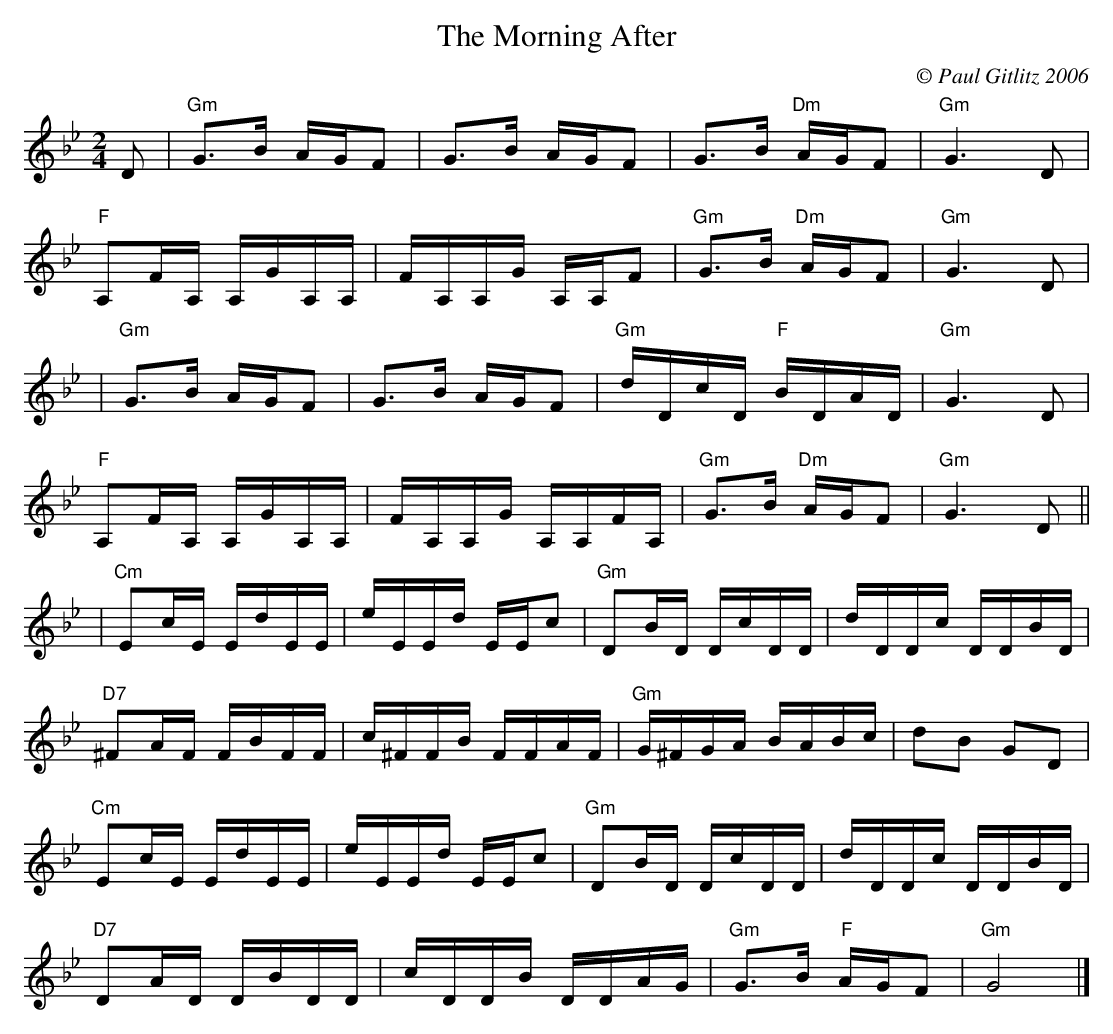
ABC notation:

X:1
T:The Morning After
M:2/4
L:1/16
C:© Paul Gitlitz 2006
K:Gm
D2|"Gm"G3B AGF2|G3B AGF2|G3B "Dm"AGF2|"Gm"G6D2|!
"F"A,2FA, A,GA,A,|FA,A,G  A,A,F2|"Gm"G3B "Dm"AGF2|"Gm"G6D2|!
|"Gm"G3B AGF2|G3B AGF2|"Gm"dDcD "F"BDAD|"Gm"G6D2|!
"F"A,2FA, A,GA,A,|FA,A,G A,A,FA,|"Gm"G3B "Dm"AGF2|"Gm"G6D2||!
|"Cm"E2cE EdEE|eEEd EEc2| "Gm"D2BD DcDD|dDDc DDBD|!
"D7"^F2AF FBFF|c^FFB FFAF|"Gm"G^FGA BABc| d2B2 G2D2|!
"Cm"E2cE EdEE|eEEd EEc2| "Gm"D2BD DcDD|dDDc DDBD|!
"D7"D2AD DBDD|cDDB DDAG|"Gm"G3B "F"AGF2|"Gm"G8|]
